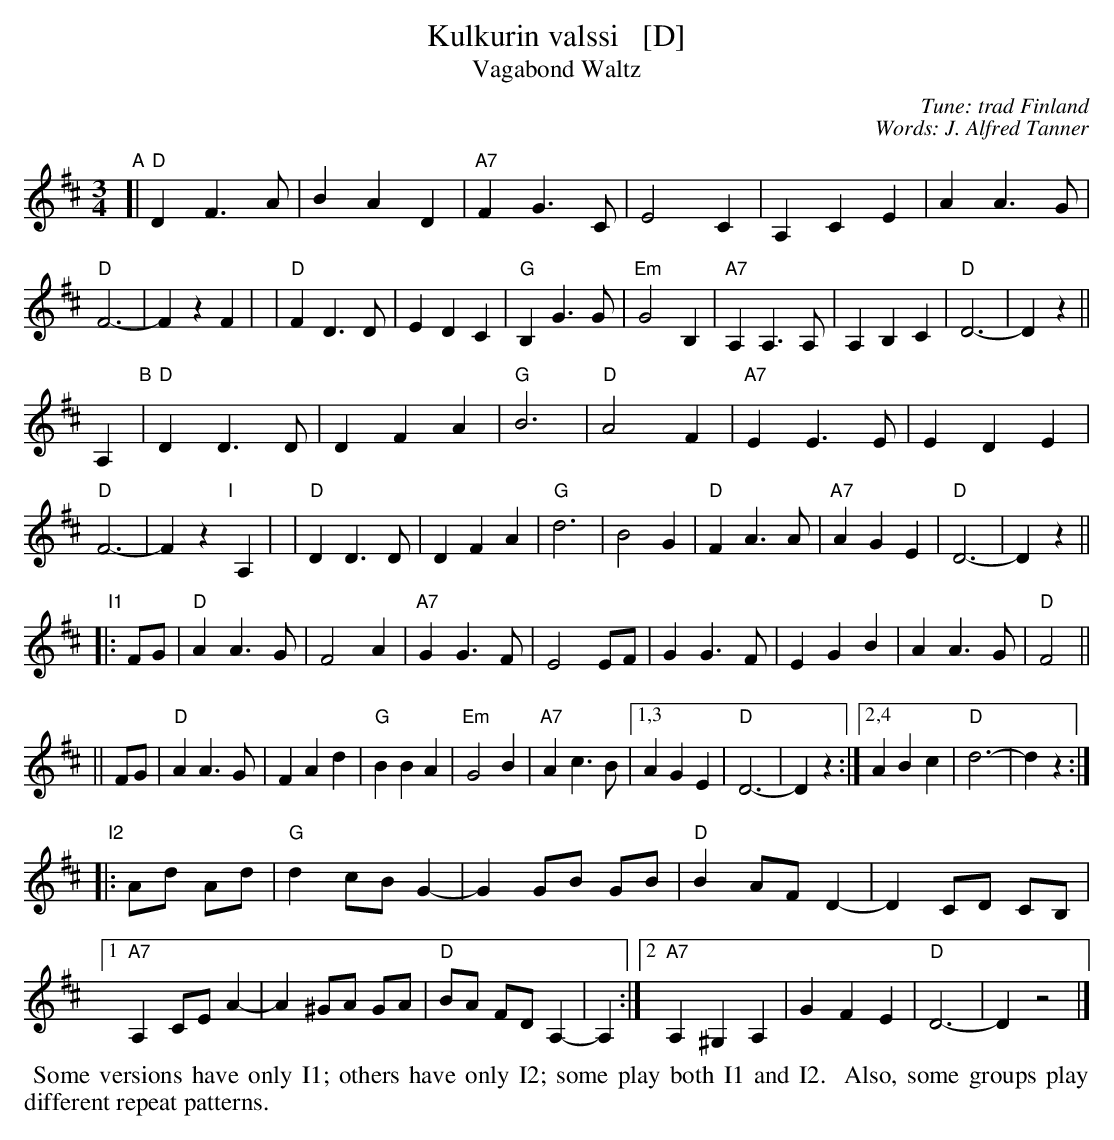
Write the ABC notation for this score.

X:1
T: Kulkurin valssi   [D]
T: Vagabond Waltz
C: Tune: trad Finland
C: Words: J. Alfred Tanner
M: 3/4
L: 1/4
K: D
"A"\
[|"D"DF>A | BAD | "A7"FG>C | E2C | A,CE | AA>G | "D"F3- | FzF |\
| "D"FD>D | EDC | "G"B,G>G | "Em"G2B, | "A7"A,A,>A, | A,B,C | "D"D3- | Dz ||
A, "B"\
| "D"DD>D | DFA | "G"B3 | "D"A2F | "A7"EE>E | EDE | "D"F3- | Fz"I"[|]A, |\
| "D"DD>D | DFA | "G"d3 | B2G | "D"FA>A | "A7"AGE | "D"D3- | Dz ||
"I1"\
|: F/G/ | "D"AA>G | F2A | "A7"GG>F | E2E/F/ | GG>F | EGB | AA>G | "D"F2 ||
|| F/G/ | "D"AA>G | FAd | "G"BBA | "Em"G2B | "A7"Ac>B |1,3 AGE | "D"D3- | Dz :|2,4 ABc | "D"d3- | dz :|
"I2"|:\
A/d/ A/d/ | "G"dc/B/ G- | G G/B/ G/B/ | "D"B A/F/ D- | D C/D/ C/B,/ \
|[1 "A7"A, C/E/ A- | A ^G/A/ G/A/ | "D"B/A/ F/D/ A,- | A, :|[2 "A7"A, ^G, A, | GFE | "D"D3- | Dz2 |]
